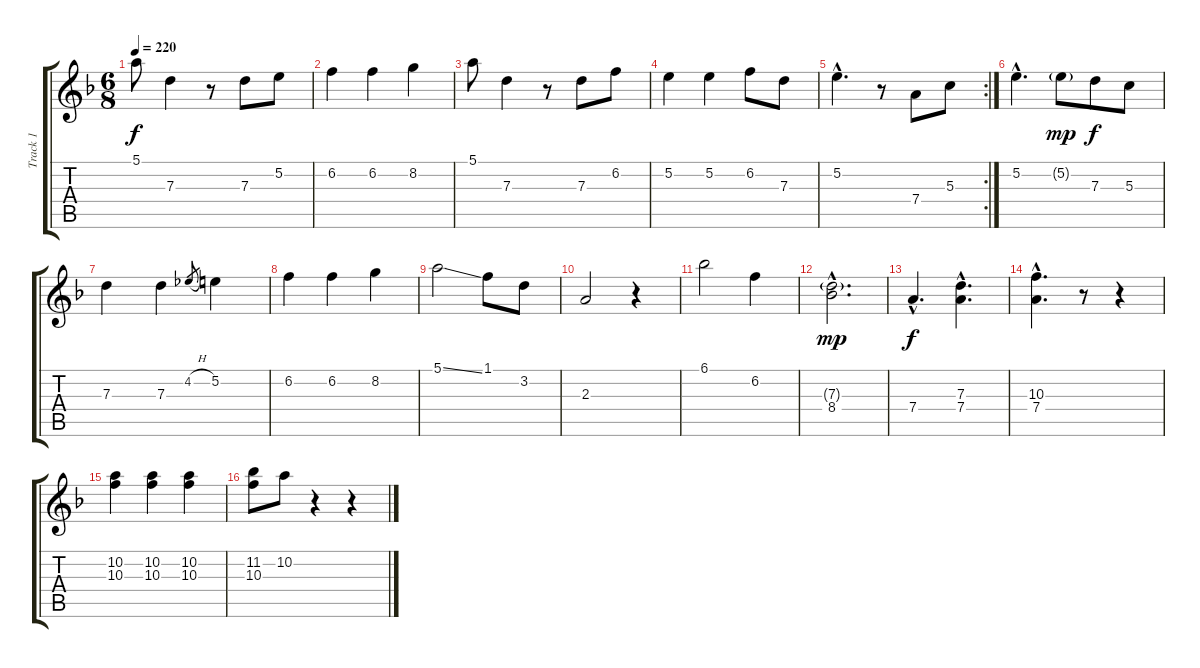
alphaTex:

\track ("Track 1" "Track 1") {instrument acousticguitarsteel}
\staff {score tabs}
\tuning (E4 B3 G3 D3 A2 E2) {hide}
\ts (6 8)
\tempo 220
\clef g2
\ks f
5.1.8{dy f} 7.3.4 r.8 7.3.8 5.2.8 |
6.2.4 6.2.4 8.2.4 |
5.1.8 7.3.4 r.8 7.3.8 6.2.8 |
5.2.4 5.2.4 6.2.8 7.3.8 |
\rc 2
5.2{hac}.4{d} r.8 7.4.8 5.3.8 |
5.2{hac}.4{d} 5.2{g}.8{dy mp} 7.3.8{dy f} 5.3.8 |
7.3.4 7.3.4 4.2{h}.8{gr} 5.2.4 |
6.2.4 6.2.4 8.2.4 |
5.1{ss}.2 1.1.8 3.2.8 |
2.3.2 r.4 |
6.1.2 6.2.4 |
(7.3{g hac} 8.4{hac}).2{d dy mp} |
7.4{hac}.4{d dy f} (7.3{hac} 7.4{hac}).4{d} |
(10.3{hac} 7.4{hac}).4{d} r.8 r.4 |
(10.2 10.3).4 (10.2 10.3).4 (10.2 10.3).4 |
(11.2 10.3).8 10.2.8 r.4 r.4
